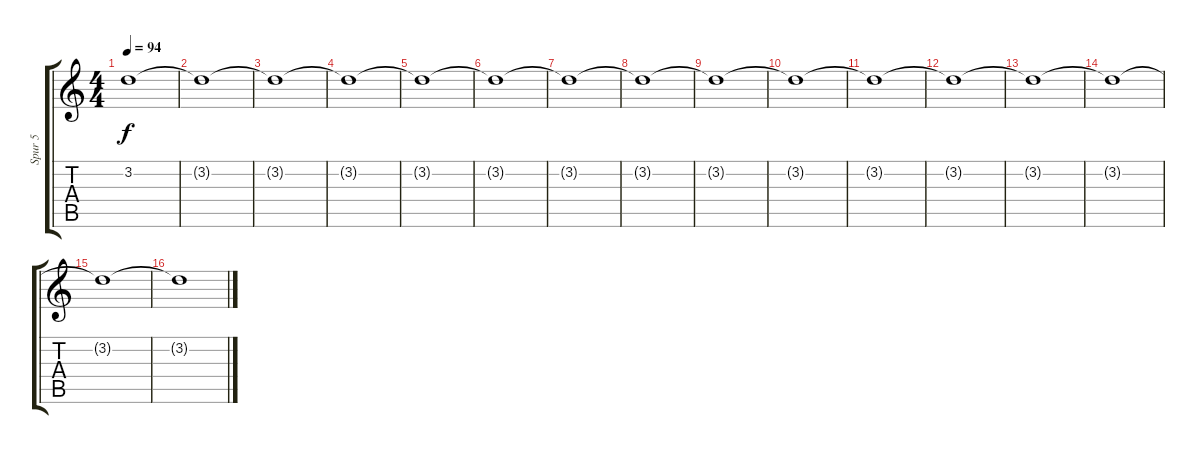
\track ("Spur 5" "Spur 5") {instrument overdrivenguitar}
\staff {score tabs}
\tuning (E4 B3 G3 D3 A2 E2) {hide}
\ts (4 4)
\tempo 94
\clef g2
\ks c
3.2{t}.1{dy f} |
3.2{t}.1 |
3.2{t}.1 |
3.2{t}.1 |
3.2{t}.1 |
3.2{t}.1 |
3.2{t}.1 |
3.2{t}.1 |
3.2{t}.1 |
3.2{t}.1 |
3.2{t}.1 |
3.2{t}.1 |
3.2{t}.1 |
3.2{t}.1 |
3.2{t}.1 |
3.2{t}.1
